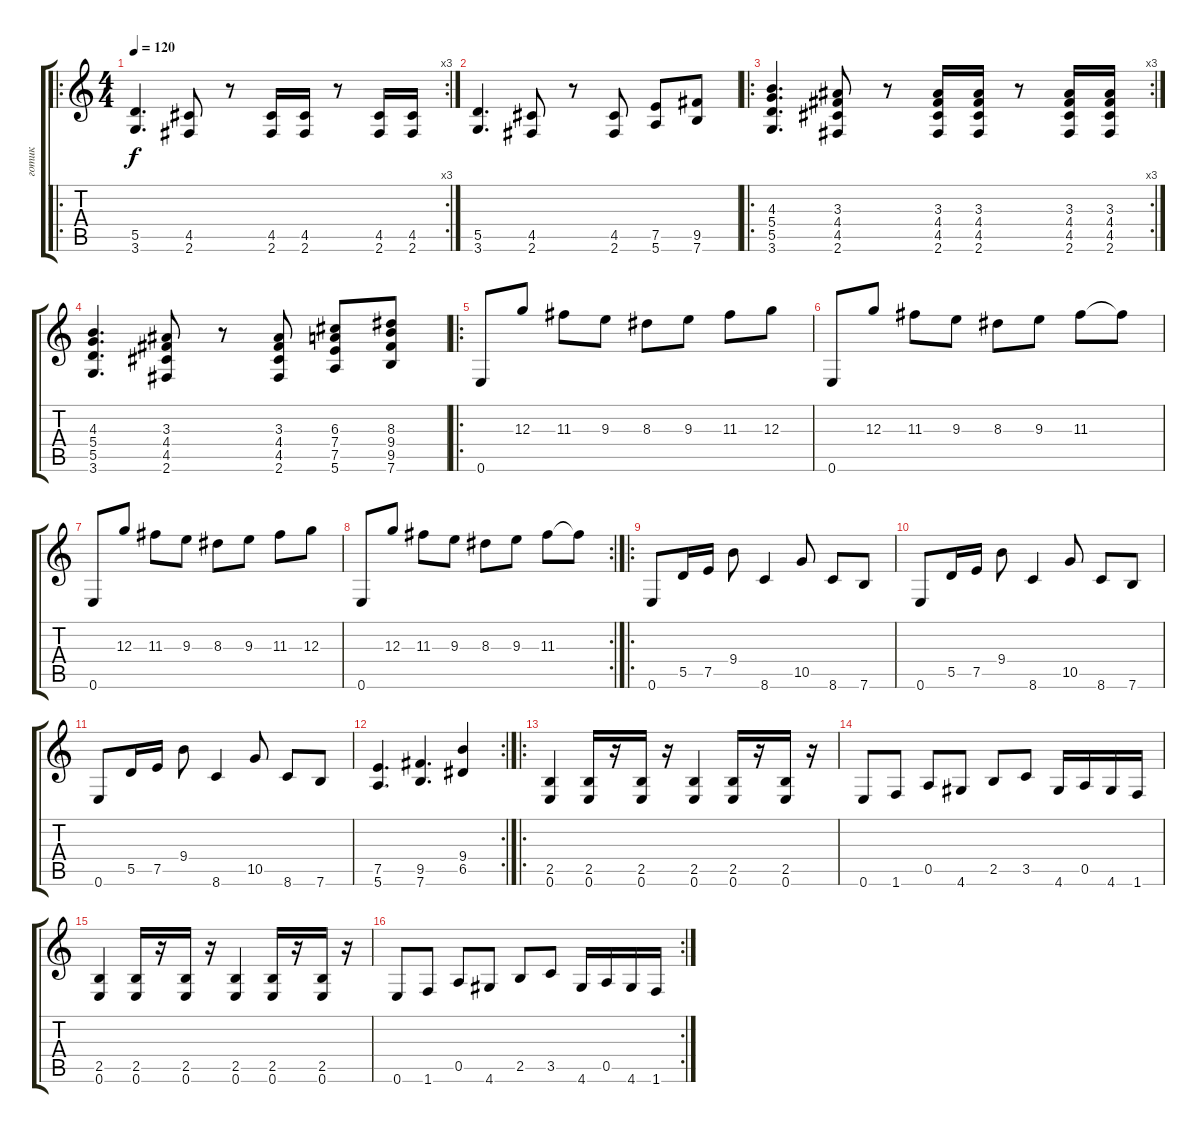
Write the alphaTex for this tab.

\track ("готик" "готик") {instrument distortionguitar}
\staff {score tabs}
\tuning (E4 B3 G3 D3 A2 E2) {hide}
\ro
\rc 3
\ts (4 4)
\tempo 120
\clef g2
\ks c
(5.5 3.6).4{d dy f} (4.5 2.6).8 r.8 (4.5 2.6).16 (4.5 2.6).16 r.8 (4.5 2.6).16 (4.5 2.6).16 |
(5.5 3.6).4{d} (4.5 2.6).8 r.8 (4.5 2.6).8 (7.5 5.6).8 (9.5 7.6).8 |
\ro
\rc 3
(4.3 5.4 5.5 3.6).4{d} (3.3 4.4 4.5 2.6).8 r.8 (3.3 4.4 4.5 2.6).16 (3.3 4.4 4.5 2.6).16 r.8 (3.3 4.4 4.5 2.6).16 (3.3 4.4 4.5 2.6).16 |
(4.3 5.4 5.5 3.6).4{d} (3.3 4.4 4.5 2.6).8 r.8 (3.3 4.4 4.5 2.6).8 (6.3 7.4 7.5 5.6).8 (8.3 9.4 9.5 7.6).8 |
\ro
0.6.8 12.3.8 11.3.8 9.3.8 8.3.8 9.3.8 11.3.8 12.3.8 |
0.6.8 12.3.8 11.3.8 9.3.8 8.3.8 9.3.8 11.3.8 11.3{t}.8 |
0.6.8 12.3.8 11.3.8 9.3.8 8.3.8 9.3.8 11.3.8 12.3.8 |
\rc 2
0.6.8 12.3.8 11.3.8 9.3.8 8.3.8 9.3.8 11.3.8 11.3{t}.8 |
\ro
0.6.8 5.5.16 7.5.16 9.4.8 8.6.4 10.5.8 8.6.8 7.6.8 |
0.6.8 5.5.16 7.5.16 9.4.8 8.6.4 10.5.8 8.6.8 7.6.8 |
0.6.8 5.5.16 7.5.16 9.4.8 8.6.4 10.5.8 8.6.8 7.6.8 |
\rc 2
(7.5 5.6).4{d} (9.5 7.6).4{d} (9.4 6.5).4 |
\ro
(2.5 0.6).4 (2.5 0.6).16 r.16 (2.5 0.6).16 r.16 (2.5 0.6).4 (2.5 0.6).16 r.16 (2.5 0.6).16 r.16 |
0.6.8 1.6.8 0.5.8 4.6.8 2.5.8 3.5.8 4.6.16 0.5.16 4.6.16 1.6.16 |
(2.5 0.6).4 (2.5 0.6).16 r.16 (2.5 0.6).16 r.16 (2.5 0.6).4 (2.5 0.6).16 r.16 (2.5 0.6).16 r.16 |
\rc 2
0.6.8 1.6.8 0.5.8 4.6.8 2.5.8 3.5.8 4.6.16 0.5.16 4.6.16 1.6.16
